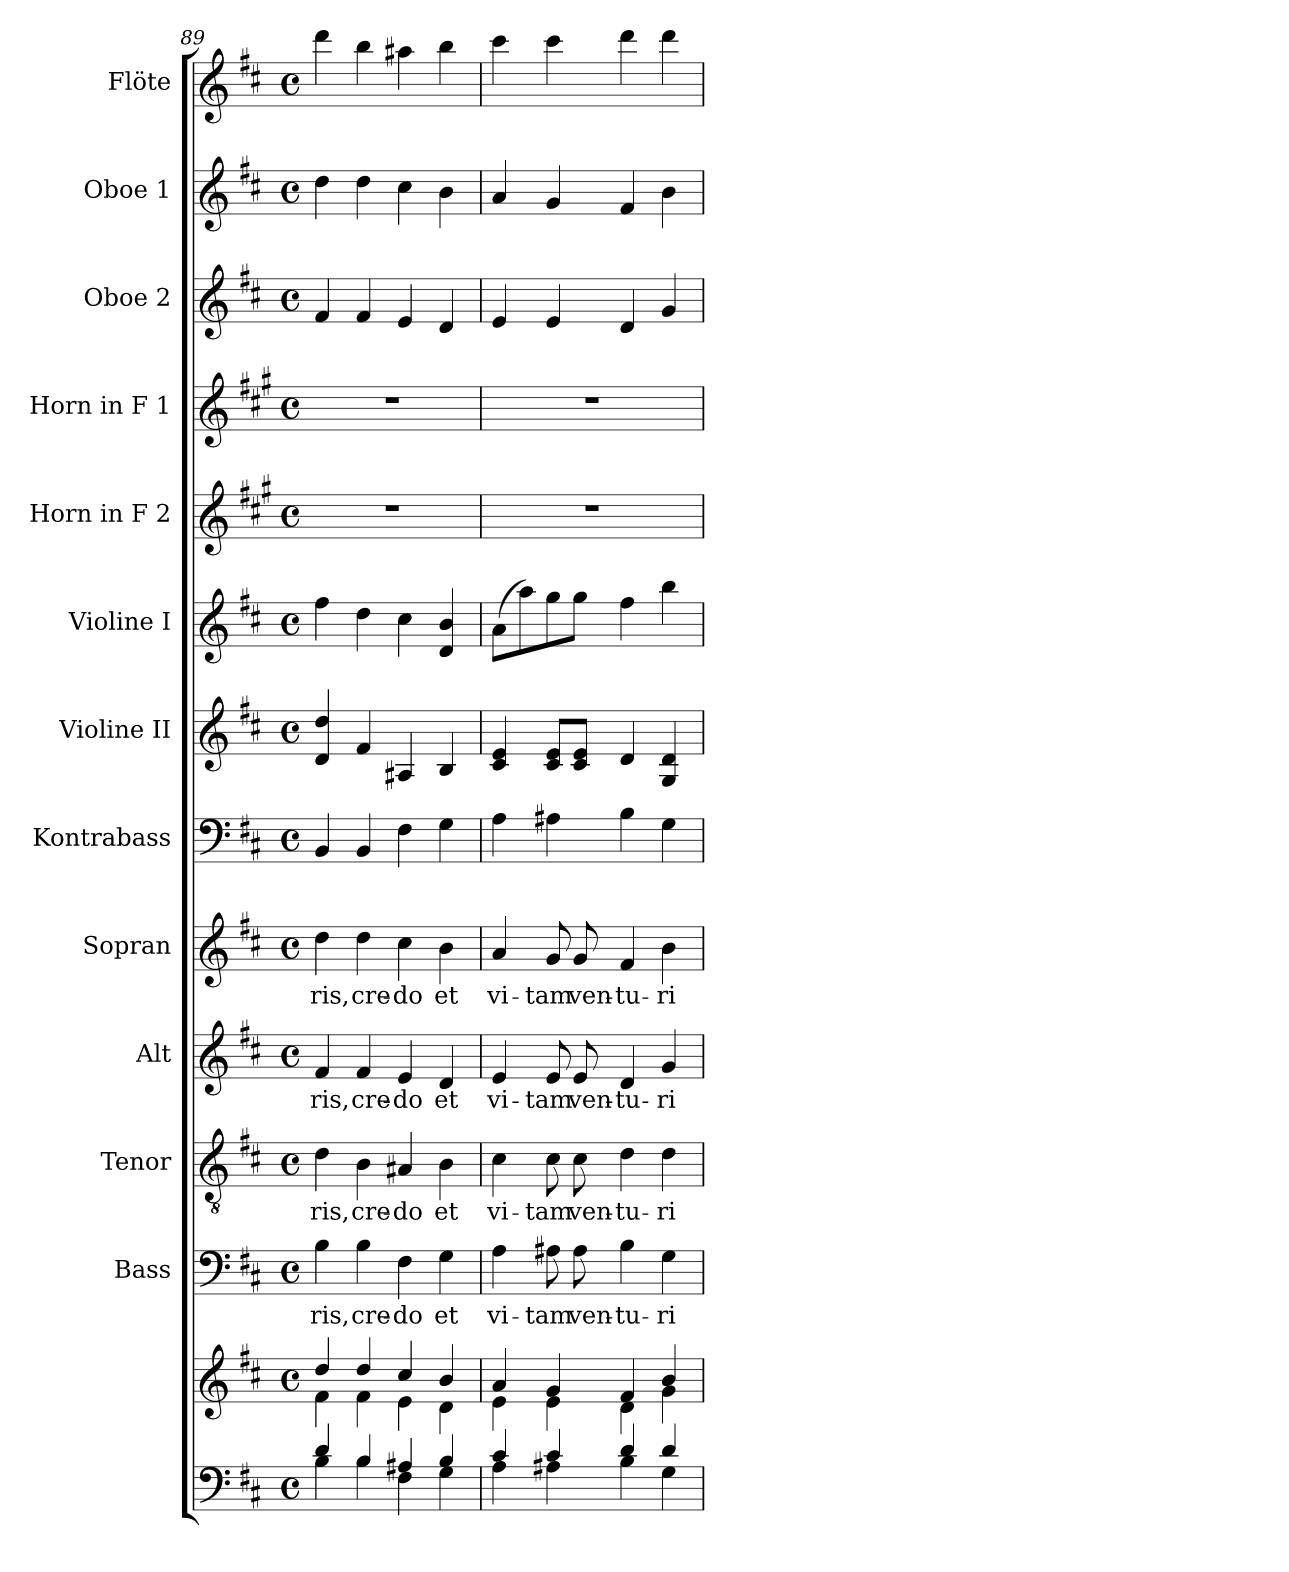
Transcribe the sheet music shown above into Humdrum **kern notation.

**kern	**kern	**kern	**text	**kern	**text	**kern	**text	**kern	**text	**kern	**kern	**kern	**kern	**kern	**kern	**kern	**kern
*part13	*part13	*part12	*part12	*part11	*part11	*part10	*part10	*part9	*part9	*part8	*part7	*part6	*part5	*part4	*part3	*part2	*part1
*staff14	*staff13	*staff12	*staff12	*staff11	*staff11	*staff10	*staff10	*staff9	*staff9	*staff8	*staff7	*staff6	*staff5	*staff4	*staff3	*staff2	*staff1
*	*	*I"Bass	*	*I"Tenor	*	*I"Alt	*	*I"Sopran	*	*I"Kontrabass	*I"Violine II	*I"Violine I	*I"Horn in F 2	*I"Horn in F 1	*I"Oboe 2	*I"Oboe 1	*I"Flöte
*	*	*I'B.	*	*I'T.	*	*I'A.	*	*I'S.	*	*I'Kb.	*I'Vl. II	*I'Vl. I	*	*	*I'Ob. 2	*I'Ob. 1	*I'Fl.
*clefF4	*clefG2	*clefF4	*	*clefGv2	*	*clefG2	*	*clefG2	*	*clefF4	*clefG2	*clefG2	*clefG2	*clefG2	*clefG2	*clefG2	*clefG2
*	*	*	*	*	*	*	*	*	*	*ITrd7c12	*	*	*ITrd4c7	*ITrd4c7	*	*	*
*k[f#c#]	*k[f#c#]	*k[f#c#]	*	*k[f#c#]	*	*k[f#c#]	*	*k[f#c#]	*	*k[f#c#]	*k[f#c#]	*k[f#c#]	*k[f#c#]	*k[f#c#]	*k[f#c#]	*k[f#c#]	*k[f#c#]
*D:	*D:	*D:	*	*D:	*	*D:	*	*D:	*	*D:	*D:	*D:	*D:	*D:	*D:	*D:	*D:
*M4/4	*M4/4	*M4/4	*	*M4/4	*	*M4/4	*	*M4/4	*	*M4/4	*M4/4	*M4/4	*M4/4	*M4/4	*M4/4	*M4/4	*M4/4
*met(c)	*met(c)	*met(c)	*	*met(c)	*	*met(c)	*	*met(c)	*	*met(c)	*met(c)	*met(c)	*met(c)	*met(c)	*met(c)	*met(c)	*met(c)
=89	=89	=89	=89	=89	=89	=89	=89	=89	=89	=89	=89	=89	=89	=89	=89	=89	=89
*^	*^	*	*	*	*	*	*	*	*	*	*	*	*	*	*	*	*
!	!	!	!	!	!LO:LY:b	!	!LO:LY:b	!	!LO:LY:b	!	!LO:LY:b	!	!	!	!	!	!	!	!
4d/	4B\	4dd/	4f#\	4B\	-ris,	4d\	-ris,	4f#/	-ris,	4dd\	-ris,	4BBB/	4d/ 4dd/	4ff#\	1r	1r	4f#/	4dd\	4ddd\
!	!	!	!	!	!LO:LY:b	!	!LO:LY:b	!	!LO:LY:b	!	!LO:LY:b	!	!	!	!	!	!	!	!
4B/	4B\	4dd/	4f#\	4B\	cre-	4B\	cre-	4f#/	cre-	4dd\	cre-	4BBB/	4f#/	4dd\	.	.	4f#/	4dd\	4bb\
!	!	!	!	!	!LO:LY:b	!	!LO:LY:b	!	!LO:LY:b	!	!LO:LY:b	!	!	!	!	!	!	!	!
4A#X/	4F#\	4cc#/	4e\	4F#\	-do	4A#X/	-do	4e/	-do	4cc#\	-do	4FF#\	4A#X/	4cc#\	.	.	4e/	4cc#\	4aa#X\
!	!	!	!	!	!LO:LY:b	!	!LO:LY:b	!	!LO:LY:b	!	!LO:LY:b	!	!	!	!	!	!	!	!
4B/	4G\	4b/	4d\	4G\	et	4B\	et	4d/	et	4b\	et	4GG\	4B/	4d/ 4b/	.	.	4d/	4b\	4bb\
=90	=90	=90	=90	=90	=90	=90	=90	=90	=90	=90	=90	=90	=90	=90	=90	=90	=90	=90	=90
!	!	!	!	!	!LO:LY:b	!	!LO:LY:b	!	!LO:LY:b	!	!LO:LY:b	!	!	!	!	!	!	!	!
4c#/	4A\	4a/	4e\	4A\	vi-	4c#\	vi-	4e/	vi-	4a/	vi-	4AA\	4c#/ 4e/	(>8a\L	1r	1r	4e/	4a/	4ccc#\
.	.	.	.	.	.	.	.	.	.	.	.	.	.	8aa\)	.	.	.	.	.
!	!	!	!	!	!LO:LY:b	!	!LO:LY:b	!	!LO:LY:b	!	!LO:LY:b	!	!	!	!	!	!	!	!
4c#/	4A#X\	4g/	4e\	8A#X\	-tam	8c#\	-tam	8e/	-tam	8g/	-tam	4AA#X\	8c#/ 8e/L	8gg\	.	.	4e/	4g/	4ccc#\
!	!	!	!	!	!LO:LY:b	!	!LO:LY:b	!	!LO:LY:b	!	!LO:LY:b	!	!	!	!	!	!	!	!
.	.	.	.	8A#\	ven-	8c#\	ven-	8e/	ven-	8g/	ven-	.	8c#/ 8e/J	8gg\J	.	.	.	.	.
!	!	!	!	!	!LO:LY:b	!	!LO:LY:b	!	!LO:LY:b	!	!LO:LY:b	!	!	!	!	!	!	!	!
4d/	4B\	4f#/	4d\	4B\	-tu-	4d\	-tu-	4d/	-tu-	4f#/	-tu-	4BB\	4d/	4ff#\	.	.	4d/	4f#/	4ddd\
!	!	!	!	!	!LO:LY:b	!	!LO:LY:b	!	!LO:LY:b	!	!LO:LY:b	!	!	!	!	!	!	!	!
4d/	4G\	4b/	4g\	4G\	-ri	4d\	-ri	4g/	-ri	4b\	-ri	4GG\	4G/ 4d/	4bb\	.	.	4g/	4b\	4ddd\
*v	*v	*	*	*	*	*	*	*	*	*	*	*	*	*	*	*	*	*	*
*	*v	*v	*	*	*	*	*	*	*	*	*	*	*	*	*	*	*	*
=	=	=	=	=	=	=	=	=	=	=	=	=	=	=	=	=	=
*-	*-	*-	*-	*-	*-	*-	*-	*-	*-	*-	*-	*-	*-	*-	*-	*-	*-
